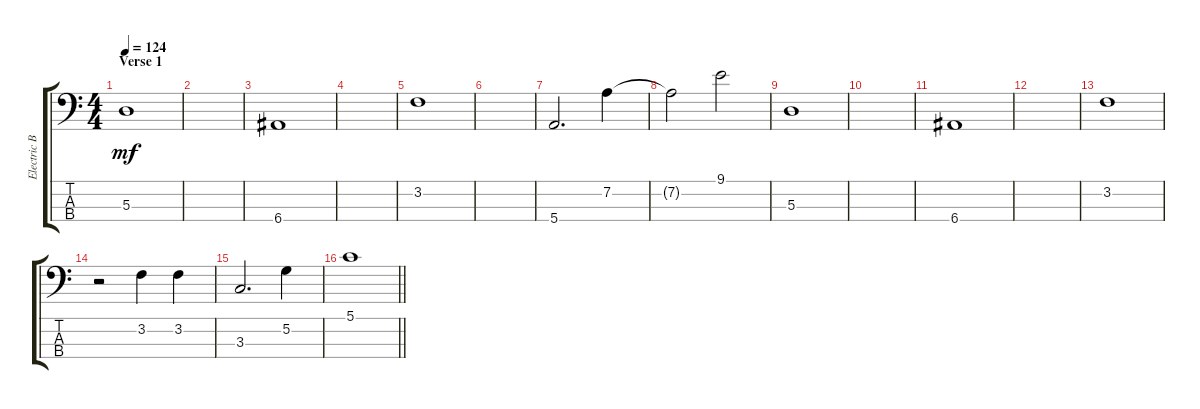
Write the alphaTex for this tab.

\track ("Electric Bass" "Electric B") {instrument electricbasspick}
\staff {score tabs}
\tuning (G2 D2 A1 E1) {hide}
\ts (4 4)
\section ("" "Verse 1")
\tempo 124
\clef f4
\ks c
5.3.1{dy mf} |
|
6.4.1 |
|
3.2.1 |
|
5.4.2{d} 7.2.4 |
7.2{t}.2 9.1.2 |
5.3.1 |
|
6.4.1 |
|
3.2.1 |
r.2 3.2.4 3.2.4 |
3.3.2{d} 5.2.4 |
\barLineRight lightlight
5.1.1
